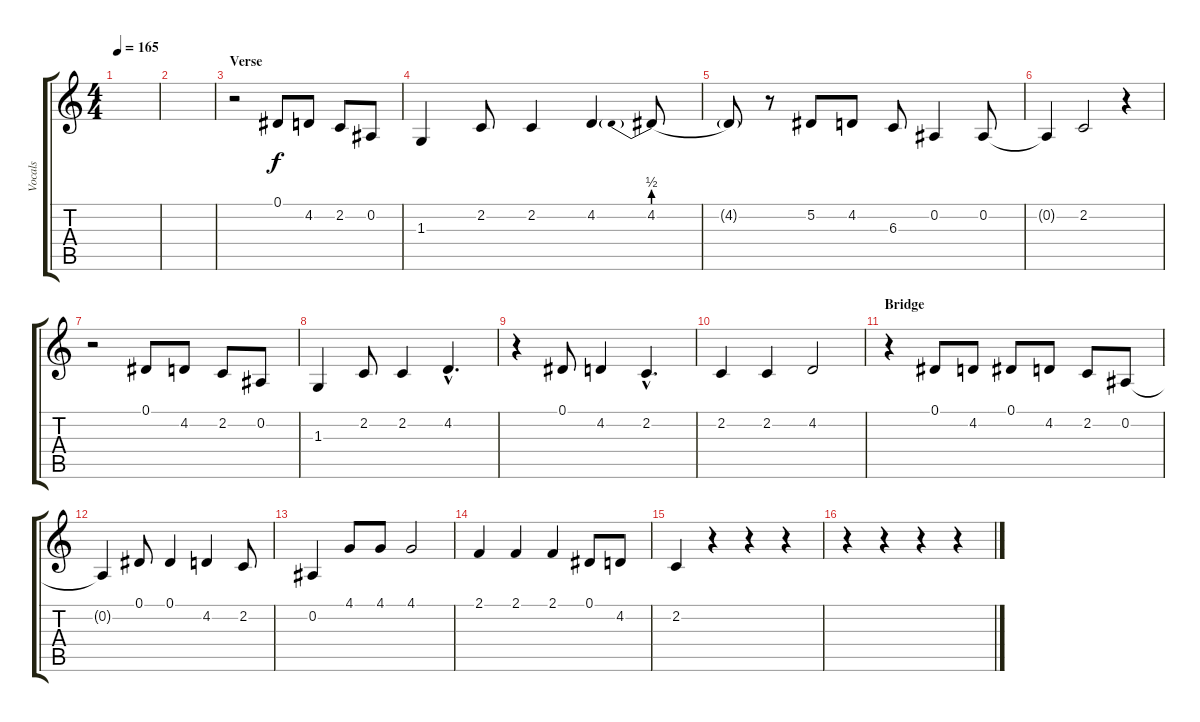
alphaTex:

\track ("Vocals" "Vocals") {instrument lead6voice}
\staff {score tabs}
\tuning (Eb4 Bb3 Gb3 Db3 Ab2 Eb2) {hide}
\ts (4 4)
\tempo 165
\clef g2
\ks c
|
|
\section ("" "Verse")
r.2 0.1.8 4.2.8 2.2.8 0.2.8 |
1.3.4 2.2.8 2.2.4 4.2.4 4.2{be (prebend 0 2 60 2)}.8 |
4.2{t}.8 r.8 5.2.8 4.2.8 6.3.8 0.2.4 0.2.8 |
0.2{t}.4 2.2.2 r.4 |
r.2 0.1.8 4.2.8 2.2.8 0.2.8 |
1.3.4 2.2.8 2.2.4 4.2{hac}.4{d} |
r.4 0.1.8 4.2.4 2.2{hac}.4{d} |
2.2.4 2.2.4 4.2.2 |
\section ("" "Bridge")
r.4 0.1.8 4.2.8 0.1.8 4.2.8 2.2.8 0.2.8 |
0.2{t}.4 0.1.8 0.1.4 4.2.4 2.2.8 |
0.2.4 4.1.8 4.1.8 4.1.2 |
2.1.4 2.1.4 2.1.4 0.1.8 4.2.8 |
2.2.4 r.4 r.4 r.4 |
r.4 r.4 r.4 r.4
